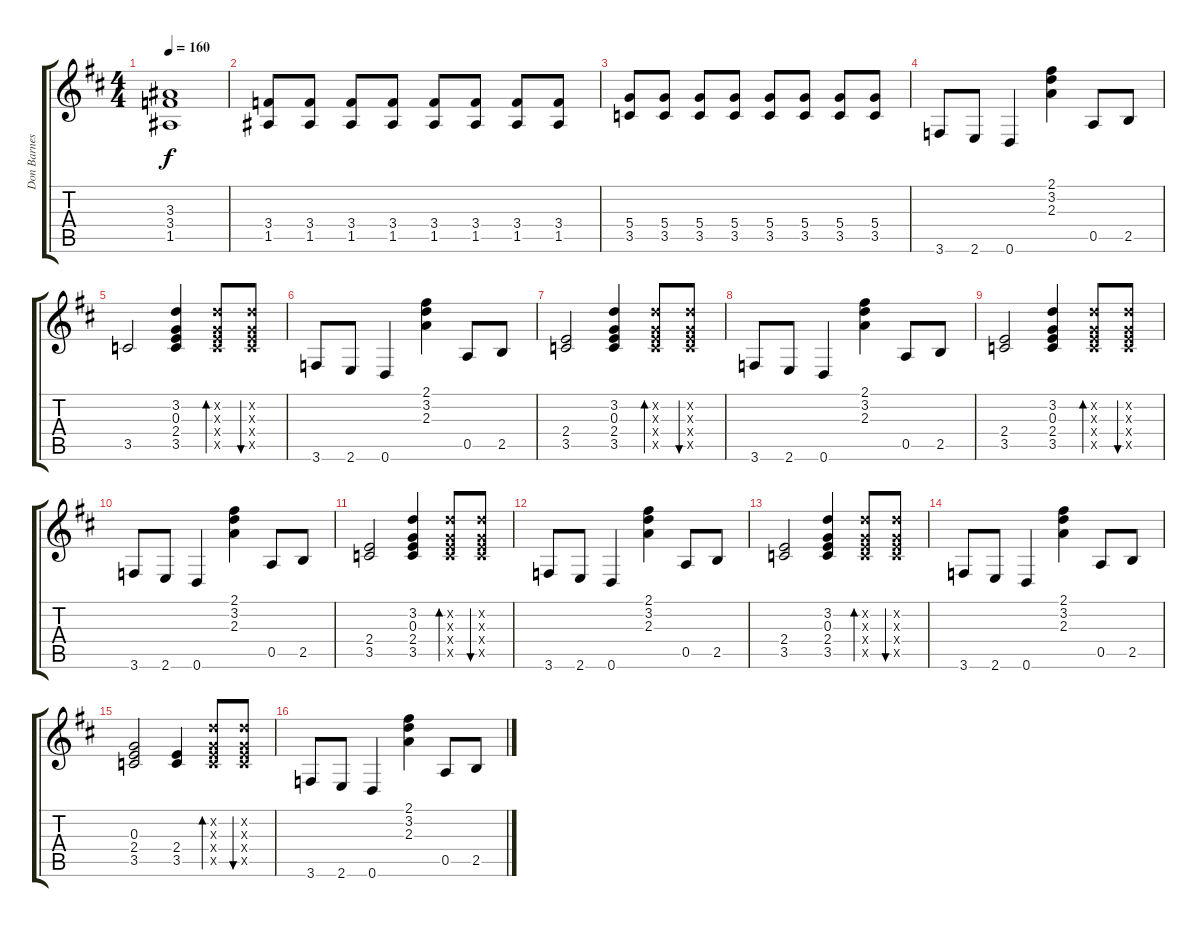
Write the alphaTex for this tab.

\track ("Don Barnes Guitar" "Don Barnes") {instrument overdrivenguitar}
\staff {score tabs}
\tuning (E4 B3 G3 D3 A2 D2) {hide}
\ts (4 4)
\tempo 160
\clef g2
\ks d
(3.3{t} 3.4{t} 1.5{t}).1{dy f} |
(3.4 1.5).8 (3.4 1.5).8 (3.4 1.5).8 (3.4 1.5).8 (3.4 1.5).8 (3.4 1.5).8 (3.4 1.5).8 (3.4 1.5).8 |
(5.4 3.5).8 (5.4 3.5).8 (5.4 3.5).8 (5.4 3.5).8 (5.4 3.5).8 (5.4 3.5).8 (5.4 3.5).8 (5.4 3.5).8 |
3.6.8 2.6.8 0.6.4 (2.1 3.2 2.3).4 0.5.8 2.5.8 |
3.5.2 (3.2 0.3 2.4 3.5).4 (3.2{x} 0.3{x} 2.4{x} 3.5{x}).8{bd 60} (3.2{x} 0.3{x} 2.4{x} 3.5{x}).8{bu 60} |
3.6.8 2.6.8 0.6.4 (2.1 3.2 2.3).4 0.5.8 2.5.8 |
(2.4 3.5).2 (3.2 0.3 2.4 3.5).4 (3.2{x} 0.3{x} 2.4{x} 3.5{x}).8{bd 60} (3.2{x} 0.3{x} 2.4{x} 3.5{x}).8{bu 60} |
3.6.8 2.6.8 0.6.4 (2.1 3.2 2.3).4 0.5.8 2.5.8 |
(2.4 3.5).2 (3.2 0.3 2.4 3.5).4 (3.2{x} 0.3{x} 2.4{x} 3.5{x}).8{bd 60} (3.2{x} 0.3{x} 2.4{x} 3.5{x}).8{bu 60} |
3.6.8 2.6.8 0.6.4 (2.1 3.2 2.3).4 0.5.8 2.5.8 |
(2.4 3.5).2 (3.2 0.3 2.4 3.5).4 (3.2{x} 0.3{x} 2.4{x} 3.5{x}).8{bd 60} (3.2{x} 0.3{x} 2.4{x} 3.5{x}).8{bu 60} |
3.6.8 2.6.8 0.6.4 (2.1 3.2 2.3).4 0.5.8 2.5.8 |
(2.4 3.5).2 (3.2 0.3 2.4 3.5).4 (3.2{x} 0.3{x} 2.4{x} 3.5{x}).8{bd 60} (3.2{x} 0.3{x} 2.4{x} 3.5{x}).8{bu 60} |
3.6.8 2.6.8 0.6.4 (2.1 3.2 2.3).4 0.5.8 2.5.8 |
(0.3 2.4 3.5).2 (2.4 3.5).4 (3.2{x} 0.3{x} 2.4{x} 3.5{x}).8{bd 60} (3.2{x} 0.3{x} 2.4{x} 3.5{x}).8{bu 60} |
3.6.8 2.6.8 0.6.4 (2.1 3.2 2.3).4 0.5.8 2.5.8
